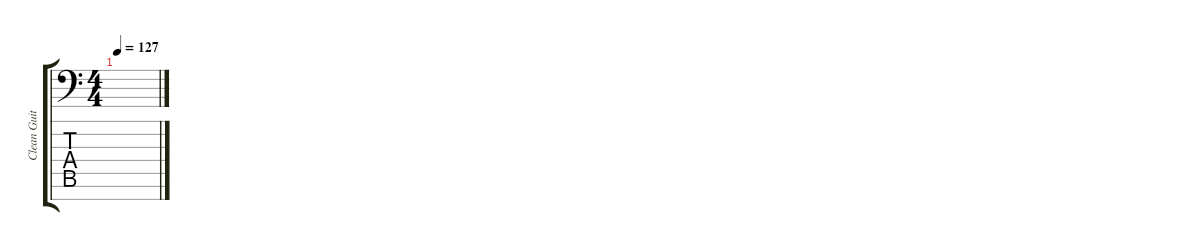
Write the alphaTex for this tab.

\track ("Clean Guitar R" "Clean Guit") {instrument overdrivenguitar}
\staff {score tabs}
\tuning (E4 B3 G3 D3 A2 E2 C-1) {hide}
\ts (4 4)
\tempo 127
\clef f4
\ks c
